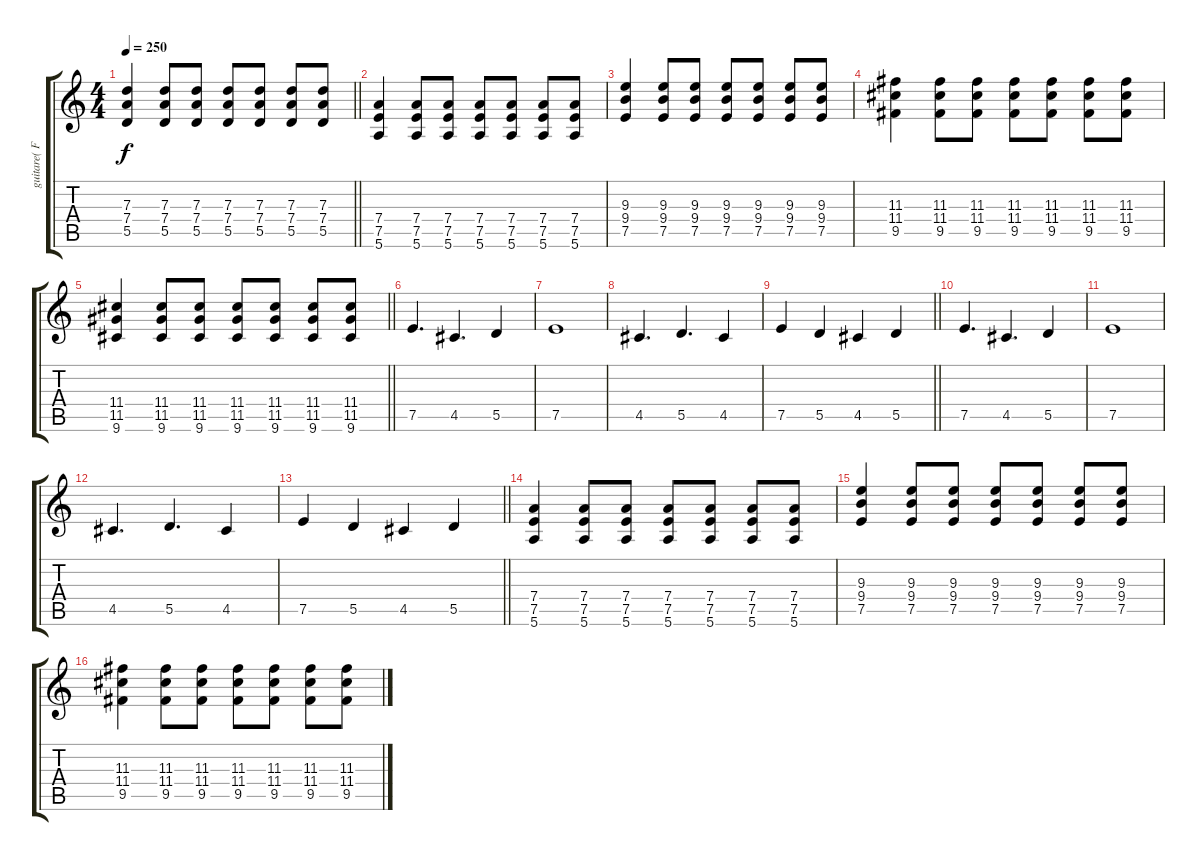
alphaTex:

\track ("guitare( Fred )" "guitare( F") {instrument overdrivenguitar}
\staff {score tabs}
\tuning (E4 B3 G3 D3 A2 E2) {hide}
\ts (4 4)
\tempo 250
\clef g2
\barLineRight lightlight
\ks c
(7.3 7.4 5.5).4{dy f} (7.3 7.4 5.5).8 (7.3 7.4 5.5).8 (7.3 7.4 5.5).8 (7.3 7.4 5.5).8 (7.3 7.4 5.5).8 (7.3 7.4 5.5).8 |
(7.4 7.5 5.6).4 (7.4 7.5 5.6).8 (7.4 7.5 5.6).8 (7.4 7.5 5.6).8 (7.4 7.5 5.6).8 (7.4 7.5 5.6).8 (7.4 7.5 5.6).8 |
(9.3 9.4 7.5).4 (9.3 9.4 7.5).8 (9.3 9.4 7.5).8 (9.3 9.4 7.5).8 (9.3 9.4 7.5).8 (9.3 9.4 7.5).8 (9.3 9.4 7.5).8 |
(11.3 11.4 9.5).4 (11.3 11.4 9.5).8 (11.3 11.4 9.5).8 (11.3 11.4 9.5).8 (11.3 11.4 9.5).8 (11.3 11.4 9.5).8 (11.3 11.4 9.5).8 |
\barLineRight lightlight
(11.4 11.5 9.6).4 (11.4 11.5 9.6).8 (11.4 11.5 9.6).8 (11.4 11.5 9.6).8 (11.4 11.5 9.6).8 (11.4 11.5 9.6).8 (11.4 11.5 9.6).8 |
7.5.4{d} 4.5.4{d} 5.5.4 |
7.5.1 |
4.5.4{d} 5.5.4{d} 4.5.4 |
\barLineRight lightlight
7.5.4 5.5.4 4.5.4 5.5.4 |
7.5.4{d} 4.5.4{d} 5.5.4 |
7.5.1 |
4.5.4{d} 5.5.4{d} 4.5.4 |
\barLineRight lightlight
7.5.4 5.5.4 4.5.4 5.5.4 |
(7.4 7.5 5.6).4 (7.4 7.5 5.6).8 (7.4 7.5 5.6).8 (7.4 7.5 5.6).8 (7.4 7.5 5.6).8 (7.4 7.5 5.6).8 (7.4 7.5 5.6).8 |
(9.3 9.4 7.5).4 (9.3 9.4 7.5).8 (9.3 9.4 7.5).8 (9.3 9.4 7.5).8 (9.3 9.4 7.5).8 (9.3 9.4 7.5).8 (9.3 9.4 7.5).8 |
(11.3 11.4 9.5).4 (11.3 11.4 9.5).8 (11.3 11.4 9.5).8 (11.3 11.4 9.5).8 (11.3 11.4 9.5).8 (11.3 11.4 9.5).8 (11.3 11.4 9.5).8
